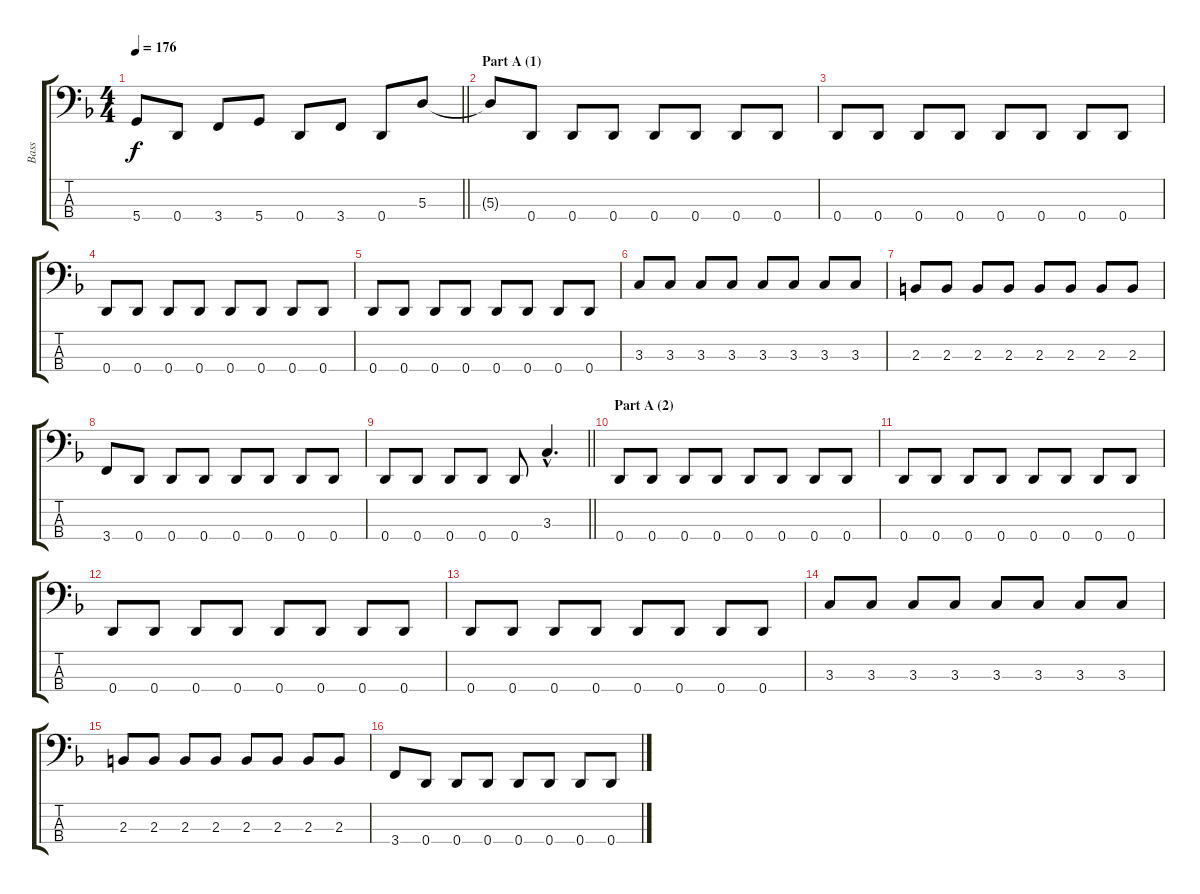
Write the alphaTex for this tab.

\track ("Bass" "Bass") {instrument electricbasspick}
\staff {score tabs}
\tuning (G2 D2 A1 D1) {hide}
\ts (4 4)
\tempo 176
\clef f4
\barLineRight lightlight
\ks f
5.4.8{dy f} 0.4.8 3.4.8 5.4.8 0.4.8 3.4.8 0.4.8 5.3.8 |
\section ("" "Part A (1)")
5.3{t}.8 0.4.8 0.4.8 0.4.8 0.4.8 0.4.8 0.4.8 0.4.8 |
0.4.8 0.4.8 0.4.8 0.4.8 0.4.8 0.4.8 0.4.8 0.4.8 |
0.4.8 0.4.8 0.4.8 0.4.8 0.4.8 0.4.8 0.4.8 0.4.8 |
0.4.8 0.4.8 0.4.8 0.4.8 0.4.8 0.4.8 0.4.8 0.4.8 |
3.3.8 3.3.8 3.3.8 3.3.8 3.3.8 3.3.8 3.3.8 3.3.8 |
2.3.8 2.3.8 2.3.8 2.3.8 2.3.8 2.3.8 2.3.8 2.3.8 |
3.4.8 0.4.8 0.4.8 0.4.8 0.4.8 0.4.8 0.4.8 0.4.8 |
\barLineRight lightlight
0.4.8 0.4.8 0.4.8 0.4.8 0.4.8 3.3{hac}.4{d} |
\section ("" "Part A (2)")
0.4.8 0.4.8 0.4.8 0.4.8 0.4.8 0.4.8 0.4.8 0.4.8 |
0.4.8 0.4.8 0.4.8 0.4.8 0.4.8 0.4.8 0.4.8 0.4.8 |
0.4.8 0.4.8 0.4.8 0.4.8 0.4.8 0.4.8 0.4.8 0.4.8 |
0.4.8 0.4.8 0.4.8 0.4.8 0.4.8 0.4.8 0.4.8 0.4.8 |
3.3.8 3.3.8 3.3.8 3.3.8 3.3.8 3.3.8 3.3.8 3.3.8 |
2.3.8 2.3.8 2.3.8 2.3.8 2.3.8 2.3.8 2.3.8 2.3.8 |
3.4.8 0.4.8 0.4.8 0.4.8 0.4.8 0.4.8 0.4.8 0.4.8
